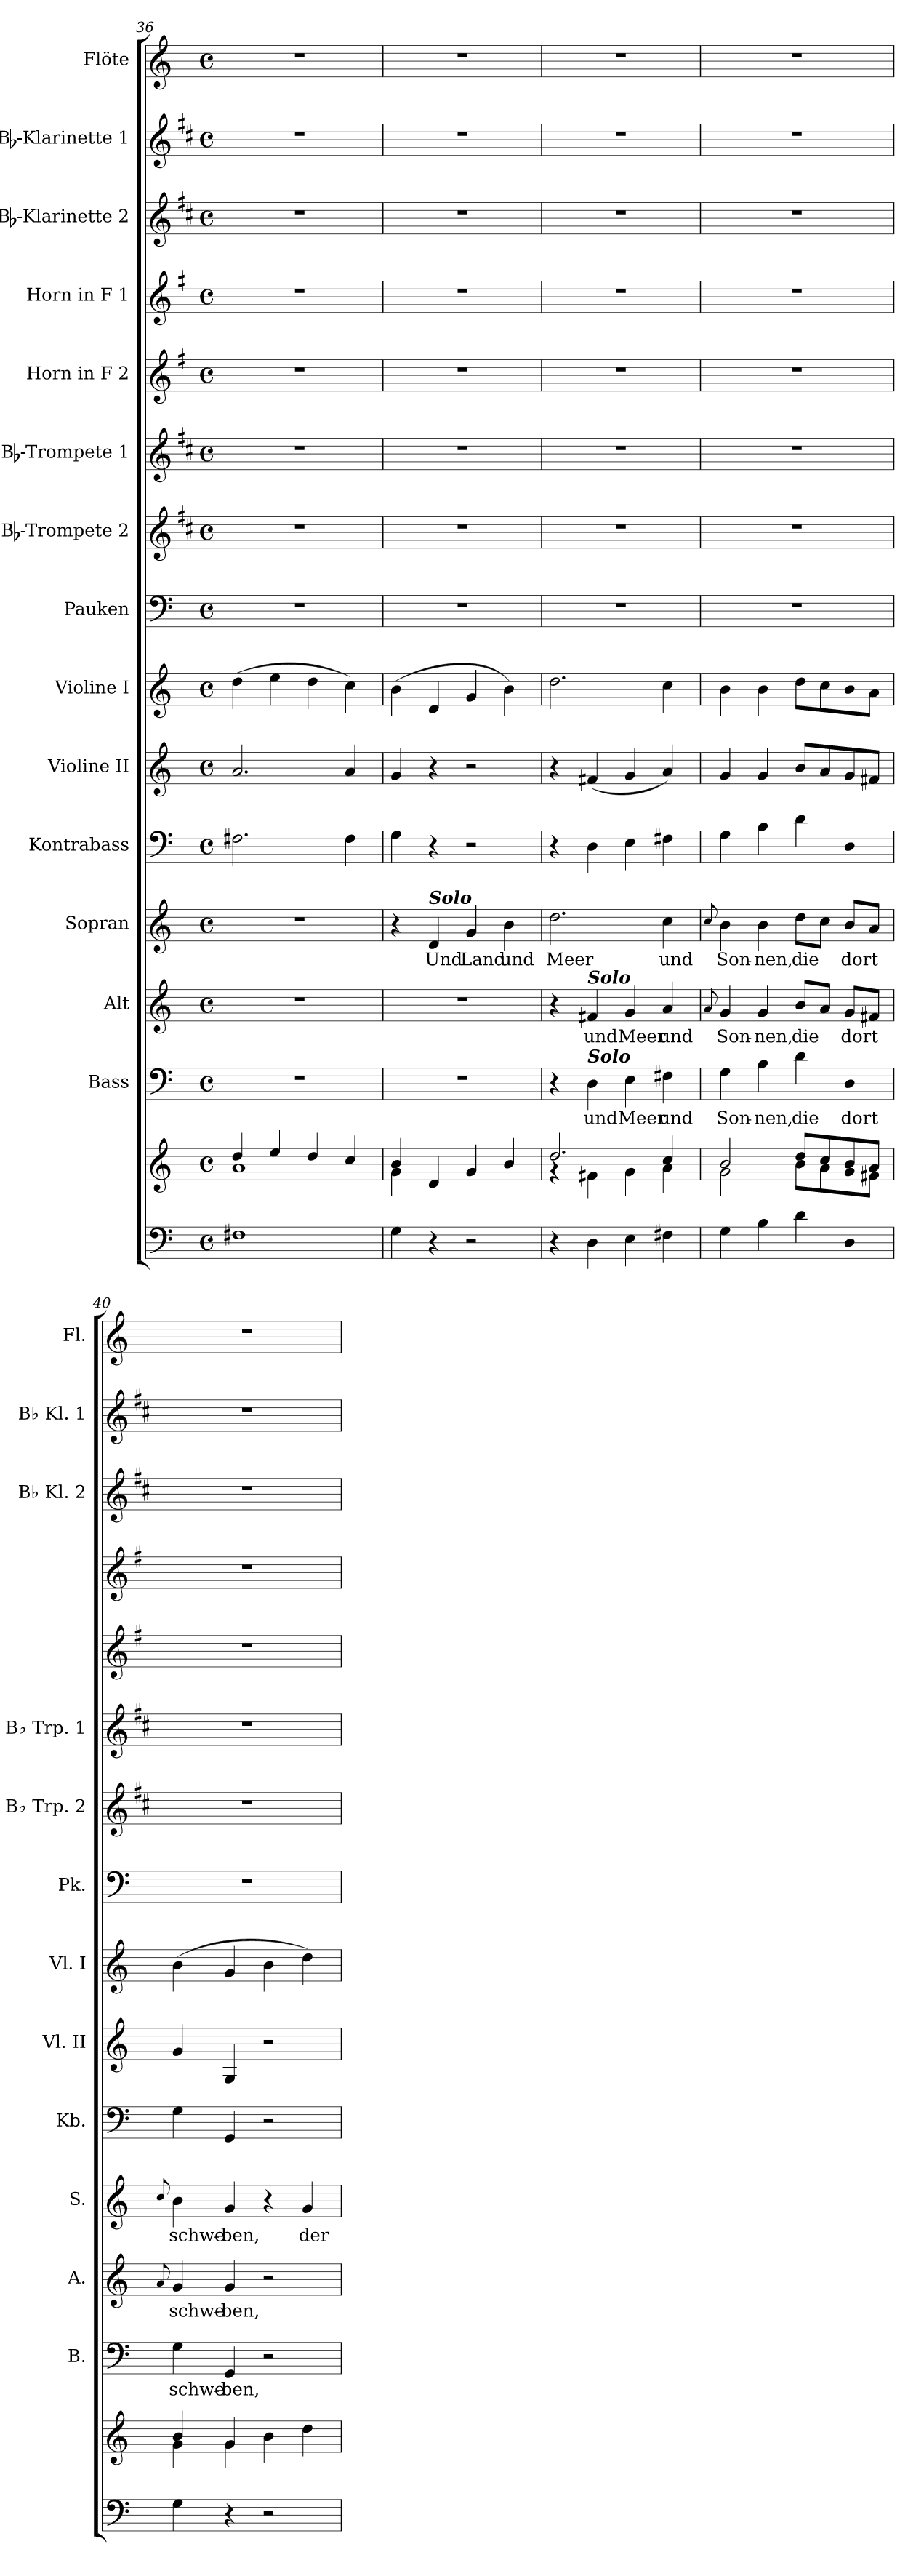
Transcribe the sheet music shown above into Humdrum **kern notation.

**kern	**kern	**kern	**text	**kern	**text	**kern	**text	**kern	**kern	**kern	**kern	**kern	**kern	**kern	**kern	**kern	**kern	**kern
*part15	*part15	*part14	*part14	*part13	*part13	*part12	*part12	*part11	*part10	*part9	*part8	*part7	*part6	*part5	*part4	*part3	*part2	*part1
*staff16	*staff15	*staff14	*staff14	*staff13	*staff13	*staff12	*staff12	*staff11	*staff10	*staff9	*staff8	*staff7	*staff6	*staff5	*staff4	*staff3	*staff2	*staff1
*	*	*I"Bass	*	*I"Alt	*	*I"Sopran	*	*I"Kontrabass	*I"Violine II	*I"Violine I	*I"Pauken	*I"Bb-Trompete 2	*I"Bb-Trompete 1	*I"Horn in F 2	*I"Horn in F 1	*I"Bb-Klarinette 2	*I"Bb-Klarinette 1	*I"Flöte
*	*	*I'B.	*	*I'A.	*	*I'S.	*	*I'Kb.	*I'Vl. II	*I'Vl. I	*I'Pk.	*I'Bb Trp. 2	*I'Bb Trp. 1	*	*	*I'Bb Kl. 2	*I'Bb Kl. 1	*I'Fl.
*clefF4	*clefG2	*clefF4	*	*clefG2	*	*clefG2	*	*clefF4	*clefG2	*clefG2	*clefF4	*clefG2	*clefG2	*clefG2	*clefG2	*clefG2	*clefG2	*clefG2
*	*	*	*	*	*	*	*	*ITrd7c12	*	*	*	*ITrd1c2	*ITrd1c2	*ITrd4c7	*ITrd4c7	*ITrd1c2	*ITrd1c2	*
*k[]	*k[]	*k[]	*	*k[]	*	*k[]	*	*k[]	*k[]	*k[]	*k[]	*k[]	*k[]	*k[]	*k[]	*k[]	*k[]	*k[]
*C:	*C:	*C:	*	*C:	*	*C:	*	*C:	*C:	*C:	*C:	*C:	*C:	*C:	*C:	*C:	*C:	*C:
*M4/4	*M4/4	*M4/4	*	*M4/4	*	*M4/4	*	*M4/4	*M4/4	*M4/4	*M4/4	*M4/4	*M4/4	*M4/4	*M4/4	*M4/4	*M4/4	*M4/4
*met(c)	*met(c)	*met(c)	*	*met(c)	*	*met(c)	*	*met(c)	*met(c)	*met(c)	*met(c)	*met(c)	*met(c)	*met(c)	*met(c)	*met(c)	*met(c)	*met(c)
=36	=36	=36	=36	=36	=36	=36	=36	=36	=36	=36	=36	=36	=36	=36	=36	=36	=36	=36
*	*^	*	*	*	*	*	*	*	*	*	*	*	*	*	*	*	*	*
1F#X	4dd/	1a	1r	.	1r	.	1r	.	2.FF#X\	2.a/	(>4dd\	1r	1r	1r	1r	1r	1r	1r	1r
.	4ee/	.	.	.	.	.	.	.	.	.	4ee\	.	.	.	.	.	.	.	.
.	4dd/	.	.	.	.	.	.	.	.	.	4dd\	.	.	.	.	.	.	.	.
.	4cc/	.	.	.	.	.	.	.	4FF#\	4a/	4cc\)	.	.	.	.	.	.	.	.
=37	=37	=37	=37	=37	=37	=37	=37	=37	=37	=37	=37	=37	=37	=37	=37	=37	=37	=37	=37
4G\	4b/	4g\	1r	.	1r	.	4r	.	4GG\	4g/	(>4b\	1r	1r	1r	1r	1r	1r	1r	1r
!	!	!	!	!	!	!	!LO:TX:a:Bi:t=Solo	!	!	!	!	!	!	!	!	!	!	!	!
!	!	!	!	!	!	!	!	!LO:LY:b	!	!	!	!	!	!	!	!	!	!	!
4r	4d/	2.ryy	.	.	.	.	4d/	Und	4r	4r	4d/	.	.	.	.	.	.	.	.
!	!	!	!	!	!	!	!	!LO:LY:b	!	!	!	!	!	!	!	!	!	!	!
2r	4g/	.	.	.	.	.	4g/	Land	2r	2r	4g/	.	.	.	.	.	.	.	.
!	!	!	!	!	!	!	!	!LO:LY:b	!	!	!	!	!	!	!	!	!	!	!
.	4b/	.	.	.	.	.	4b\	und	.	.	4b\)	.	.	.	.	.	.	.	.
=38	=38	=38	=38	=38	=38	=38	=38	=38	=38	=38	=38	=38	=38	=38	=38	=38	=38	=38	=38
!	!	!	!	!	!	!	!	!LO:LY:b	!	!	!	!	!	!	!	!	!	!	!
4r	2.dd/	4rf	4r	.	4r	.	2.dd\	Meer	4r	4r	2.dd\	1r	1r	1r	1r	1r	1r	1r	1r
!	!	!	!	!	!LO:TX:a:Bi:t=Solo	!	!	!	!	!	!	!	!	!	!	!	!	!	!
!	!	!	!LO:TX:a:Bi:t=Solo	!	!	!	!	!	!	!	!	!	!	!	!	!	!	!	!
!	!	!	!	!LO:LY:b	!	!LO:LY:b	!	!	!	!	!	!	!	!	!	!	!	!	!
4D\	.	4f#X\	4D\	und	4f#X/	und	.	.	4DD\	(<4f#X/	.	.	.	.	.	.	.	.	.
!	!	!	!	!LO:LY:b	!	!LO:LY:b	!	!	!	!	!	!	!	!	!	!	!	!	!
4E\	.	4g\	4E\	Meer	4g/	Meer	.	.	4EE\	4g/	.	.	.	.	.	.	.	.	.
!	!	!	!	!LO:LY:b	!	!LO:LY:b	!	!LO:LY:b	!	!	!	!	!	!	!	!	!	!	!
4F#X\	4cc/	4a\	4F#X\	und	4a/	und	4cc\	und	4FF#X\	4a/)	4cc\	.	.	.	.	.	.	.	.
!!LO:PB:g=z
=39	=39	=39	=39	=39	=39	=39	=39	=39	=39	=39	=39	=39	=39	=39	=39	=39	=39	=39	=39
.	.	.	.	.	8qqa/	.	8qqcc/	.	.	.	.	.	.	.	.	.	.	.	.
!	!	!	!	!LO:LY:b	!	!LO:LY:b	!	!LO:LY:b	!	!	!	!	!	!	!	!	!	!	!
4G\	2b/	2g\	4G\	Son-	4g/	Son-	4b\	Son-	4GG\	4g/	4b\	1r	1r	1r	1r	1r	1r	1r	1r
!	!	!	!	!LO:LY:b	!	!LO:LY:b	!	!LO:LY:b	!	!	!	!	!	!	!	!	!	!	!
4B\	.	.	4B\	-nen,	4g/	-nen,	4b\	-nen,	4BB\	4g/	4b\	.	.	.	.	.	.	.	.
!	!	!	!	!LO:LY:b	!	!LO:LY:b	!	!LO:LY:b	!	!	!	!	!	!	!	!	!	!	!
4d\	8dd/L	8b\L	4d\	die	8b/L	die	8dd\L	die	4D\	8b/L	8dd\L	.	.	.	.	.	.	.	.
.	8cc/	8a\	.	.	8a/J	.	8cc\J	.	.	8a/	8cc\	.	.	.	.	.	.	.	.
!	!	!	!	!LO:LY:b	!	!LO:LY:b	!	!LO:LY:b	!	!	!	!	!	!	!	!	!	!	!
4D\	8b/	8g\	4D\	dort	8g/L	dort	8b/L	dort	4DD\	8g/	8b\	.	.	.	.	.	.	.	.
.	8a/J	8f#X\J	.	.	8f#X/J	.	8a/J	.	.	8f#X/J	8a\J	.	.	.	.	.	.	.	.
=40	=40	=40	=40	=40	=40	=40	=40	=40	=40	=40	=40	=40	=40	=40	=40	=40	=40	=40	=40
.	.	.	.	.	8qqa/	.	8qqcc/	.	.	.	.	.	.	.	.	.	.	.	.
!	!	!	!	!LO:LY:b	!	!LO:LY:b	!	!LO:LY:b	!	!	!	!	!	!	!	!	!	!	!
4G\	4b/	4g\	4G\	schwe-	4g/	schwe-	4b\	schwe-	4GG\	4g/	(>4b\	1r	1r	1r	1r	1r	1r	1r	1r
!	!	!	!	!LO:LY:b	!	!LO:LY:b	!	!LO:LY:b	!	!	!	!	!	!	!	!	!	!	!
4r	4g/	4g\	4GG/	-ben,	4g/	-ben,	4g/	-ben,	4GGG/	4G/	4g/	.	.	.	.	.	.	.	.
2r	4b\	2ryy	2r	.	2r	.	4r	.	2r	2r	4b\	.	.	.	.	.	.	.	.
!	!	!	!	!	!	!	!	!LO:LY:b	!	!	!	!	!	!	!	!	!	!	!
.	4dd\	.	.	.	.	.	4g/	der	.	.	4dd\)	.	.	.	.	.	.	.	.
*	*v	*v	*	*	*	*	*	*	*	*	*	*	*	*	*	*	*	*	*
=	=	=	=	=	=	=	=	=	=	=	=	=	=	=	=	=	=	=
*-	*-	*-	*-	*-	*-	*-	*-	*-	*-	*-	*-	*-	*-	*-	*-	*-	*-	*-
